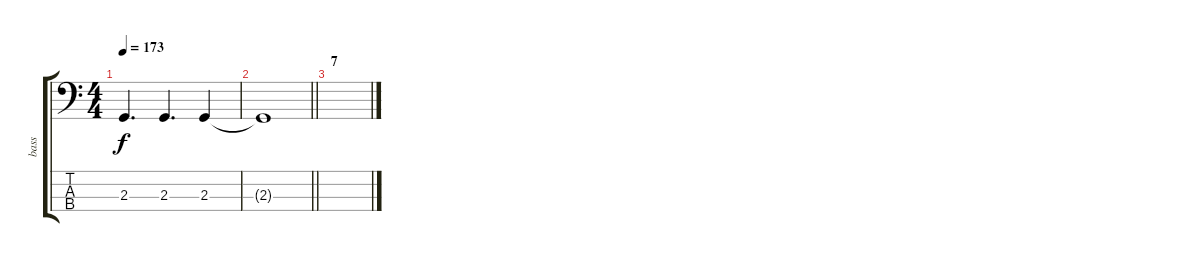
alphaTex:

\track ("bass" "bass") {instrument electricbasspick}
\staff {score tabs}
\tuning (Eb2 Bb1 F1 Bb0) {hide}
\ts (4 4)
\tempo 173
\clef f4
\ks c
2.3.4{d dy f} 2.3.4{d} 2.3.4 |
\barLineRight lightlight
2.3{t}.1 |
\section ("" "7")
